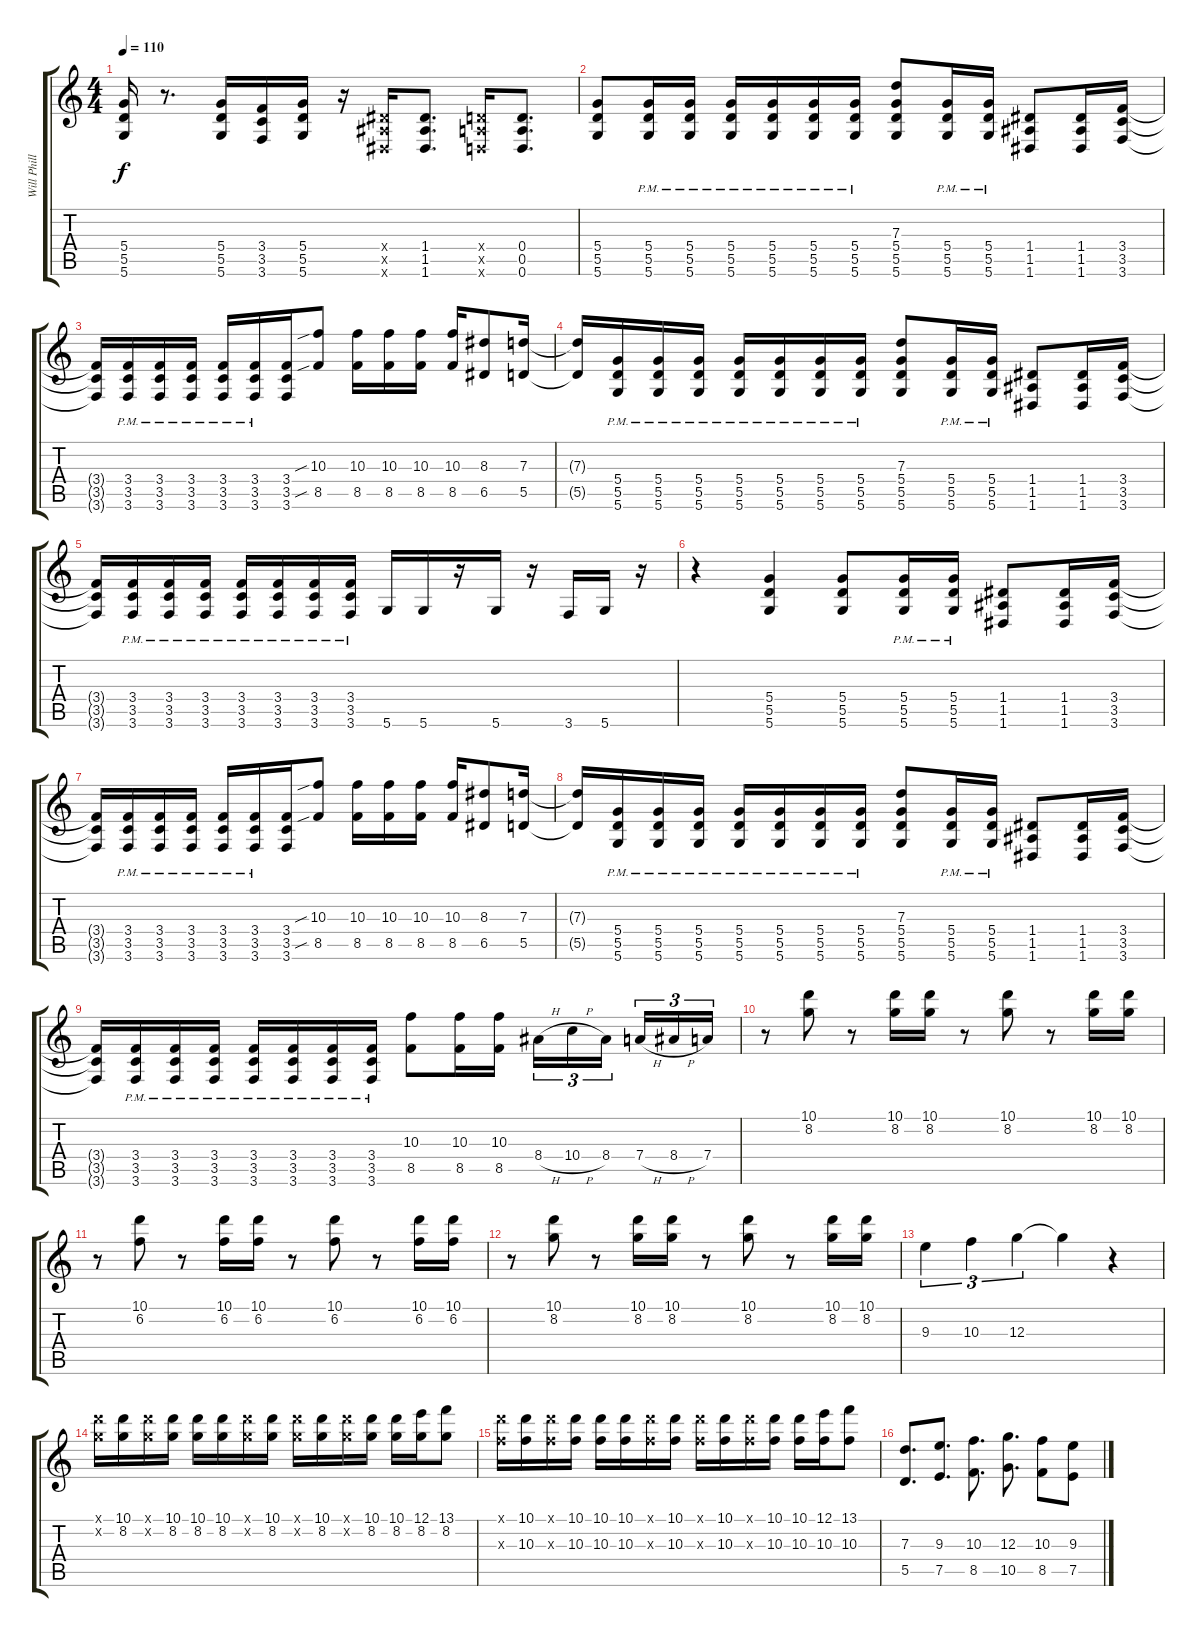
\track ("Will Phillipson" "Will Phill") {instrument overdrivenguitar}
\staff {score tabs}
\tuning (E4 B3 G3 D3 A2 D2) {hide}
\ts (4 4)
\tempo 110
\clef g2
\ks c
(5.4 5.5 5.6).16{dy f} r.8{d} (5.4 5.5 5.6).16 (3.4 3.5 3.6).16 (5.4 5.5 5.6).16 r.16 (1.4{x} 1.5{x} 1.6{x}).16 (1.4 1.5 1.6).8{d} (0.4{x} 0.5{x} 0.6{x}).16 (0.4 0.5 0.6).8{d} |
(5.4 5.5 5.6).8 (5.4{pm} 5.5{pm} 5.6{pm}).16 (5.4{pm} 5.5{pm} 5.6{pm}).16 (5.4{pm} 5.5{pm} 5.6{pm}).16 (5.4{pm} 5.5{pm} 5.6{pm}).16 (5.4{pm} 5.5{pm} 5.6{pm}).16 (5.4{pm} 5.5{pm} 5.6{pm}).16 (7.3 5.4 5.5 5.6).8 (5.4{pm} 5.5{pm} 5.6{pm}).16 (5.4{pm} 5.5{pm} 5.6{pm}).16 (1.4 1.5 1.6).8 (1.4 1.5 1.6).16 (3.4 3.5 3.6).16 |
(3.4{t} 3.5{t} 3.6{t}).16 (3.4{pm} 3.5{pm} 3.6{pm}).16 (3.4{pm} 3.5{pm} 3.6{pm}).16 (3.4{pm} 3.5{pm} 3.6{pm}).16 (3.4{pm} 3.5{pm} 3.6{pm}).16 (3.4{pm} 3.5{pm} 3.6{pm}).16 (3.4 3.5 3.6).16 (10.3{sib} 8.5{sib}).8 (10.3 8.5).16 (10.3 8.5).16 (10.3 8.5).16 (10.3 8.5).16 (8.3 6.5).8 (7.3 5.5).16 |
(7.3{t} 5.5{t}).16 (5.4{pm} 5.5{pm} 5.6{pm}).16 (5.4{pm} 5.5{pm} 5.6{pm}).16 (5.4{pm} 5.5{pm} 5.6{pm}).16 (5.4{pm} 5.5{pm} 5.6{pm}).16 (5.4{pm} 5.5{pm} 5.6{pm}).16 (5.4{pm} 5.5{pm} 5.6{pm}).16 (5.4{pm} 5.5{pm} 5.6{pm}).16 (7.3 5.4 5.5 5.6).8 (5.4{pm} 5.5{pm} 5.6{pm}).16 (5.4{pm} 5.5{pm} 5.6{pm}).16 (1.4 1.5 1.6).8 (1.4 1.5 1.6).16 (3.4 3.5 3.6).16 |
(3.4{t} 3.5{t} 3.6{t}).16 (3.4{pm} 3.5{pm} 3.6{pm}).16 (3.4{pm} 3.5{pm} 3.6{pm}).16 (3.4{pm} 3.5{pm} 3.6{pm}).16 (3.4{pm} 3.5{pm} 3.6{pm}).16 (3.4{pm} 3.5{pm} 3.6{pm}).16 (3.4{pm} 3.5{pm} 3.6{pm}).16 (3.4{pm} 3.5{pm} 3.6{pm}).16 5.6.16 5.6.16 r.16 5.6.16 r.16 3.6.16 5.6.16 r.16 |
r.4 (5.4 5.5 5.6).4 (5.4 5.5 5.6).8 (5.4{pm} 5.5{pm} 5.6{pm}).16 (5.4{pm} 5.5{pm} 5.6{pm}).16 (1.4 1.5 1.6).8 (1.4 1.5 1.6).16 (3.4 3.5 3.6).16 |
(3.4{t} 3.5{t} 3.6{t}).16 (3.4{pm} 3.5{pm} 3.6{pm}).16 (3.4{pm} 3.5{pm} 3.6{pm}).16 (3.4{pm} 3.5{pm} 3.6{pm}).16 (3.4{pm} 3.5{pm} 3.6{pm}).16 (3.4{pm} 3.5{pm} 3.6{pm}).16 (3.4 3.5 3.6).16 (10.3{sib} 8.5{sib}).8 (10.3 8.5).16 (10.3 8.5).16 (10.3 8.5).16 (10.3 8.5).16 (8.3 6.5).8 (7.3 5.5).16 |
(7.3{t} 5.5{t}).16 (5.4{pm} 5.5{pm} 5.6{pm}).16 (5.4{pm} 5.5{pm} 5.6{pm}).16 (5.4{pm} 5.5{pm} 5.6{pm}).16 (5.4{pm} 5.5{pm} 5.6{pm}).16 (5.4{pm} 5.5{pm} 5.6{pm}).16 (5.4{pm} 5.5{pm} 5.6{pm}).16 (5.4{pm} 5.5{pm} 5.6{pm}).16 (7.3 5.4 5.5 5.6).8 (5.4{pm} 5.5{pm} 5.6{pm}).16 (5.4{pm} 5.5{pm} 5.6{pm}).16 (1.4 1.5 1.6).8 (1.4 1.5 1.6).16 (3.4 3.5 3.6).16 |
(3.4{t} 3.5{t} 3.6{t}).16 (3.4{pm} 3.5{pm} 3.6{pm}).16 (3.4{pm} 3.5{pm} 3.6{pm}).16 (3.4{pm} 3.5{pm} 3.6{pm}).16 (3.4{pm} 3.5{pm} 3.6{pm}).16 (3.4{pm} 3.5{pm} 3.6{pm}).16 (3.4{pm} 3.5{pm} 3.6{pm}).16 (3.4{pm} 3.5{pm} 3.6{pm}).16 (10.3 8.5).8 (10.3 8.5).16 (10.3 8.5).16 8.4{h}.16{tu (3 2)} 10.4{h}.16{tu (3 2)} 8.4.16{tu (3 2) beam splitsecondary} 7.4{h}.16{tu (3 2)} 8.4{h}.16{tu (3 2)} 7.4.16{tu (3 2)} |
r.8{instrument electricguitarclean} (10.1 8.2).8 r.8 (10.1 8.2).16 (10.1 8.2).16 r.8 (10.1 8.2).8 r.8 (10.1 8.2).16 (10.1 8.2).16 |
r.8 (10.1 6.2).8 r.8 (10.1 6.2).16 (10.1 6.2).16 r.8 (10.1 6.2).8 r.8 (10.1 6.2).16 (10.1 6.2).16 |
r.8 (10.1 8.2).8 r.8 (10.1 8.2).16 (10.1 8.2).16 r.8 (10.1 8.2).8 r.8 (10.1 8.2).16 (10.1 8.2).16 |
9.3.4{tu (3 2) instrument distortionguitar} 10.3.4{tu (3 2)} 12.3.4{tu (3 2)} 12.3{t}.4 r.4 |
(10.1{x} 8.2{x}).16 (10.1 8.2).16 (10.1{x} 8.2{x}).16 (10.1 8.2).16 (10.1 8.2).16 (10.1 8.2).16 (10.1{x} 8.2{x}).16 (10.1 8.2).16 (10.1{x} 8.2{x}).16 (10.1 8.2).16 (10.1{x} 8.2{x}).16 (10.1 8.2).16 (10.1 8.2).16 (12.1 8.2).16 (13.1 8.2).8 |
(10.1{x} 10.3{x}).16 (10.1 10.3).16 (10.1{x} 10.3{x}).16 (10.1 10.3).16 (10.1 10.3).16 (10.1 10.3).16 (10.1{x} 10.3{x}).16 (10.1 10.3).16 (10.1{x} 10.3{x}).16 (10.1 10.3).16 (10.1{x} 10.3{x}).16 (10.1 10.3).16 (10.1 10.3).16 (12.1 10.3).16 (13.1 10.3).8 |
(7.3 5.5).8{d} (9.3 7.5).8{d} (10.3 8.5).8{d} (12.3 10.5).8{d} (10.3 8.5).8 (9.3 7.5).8
